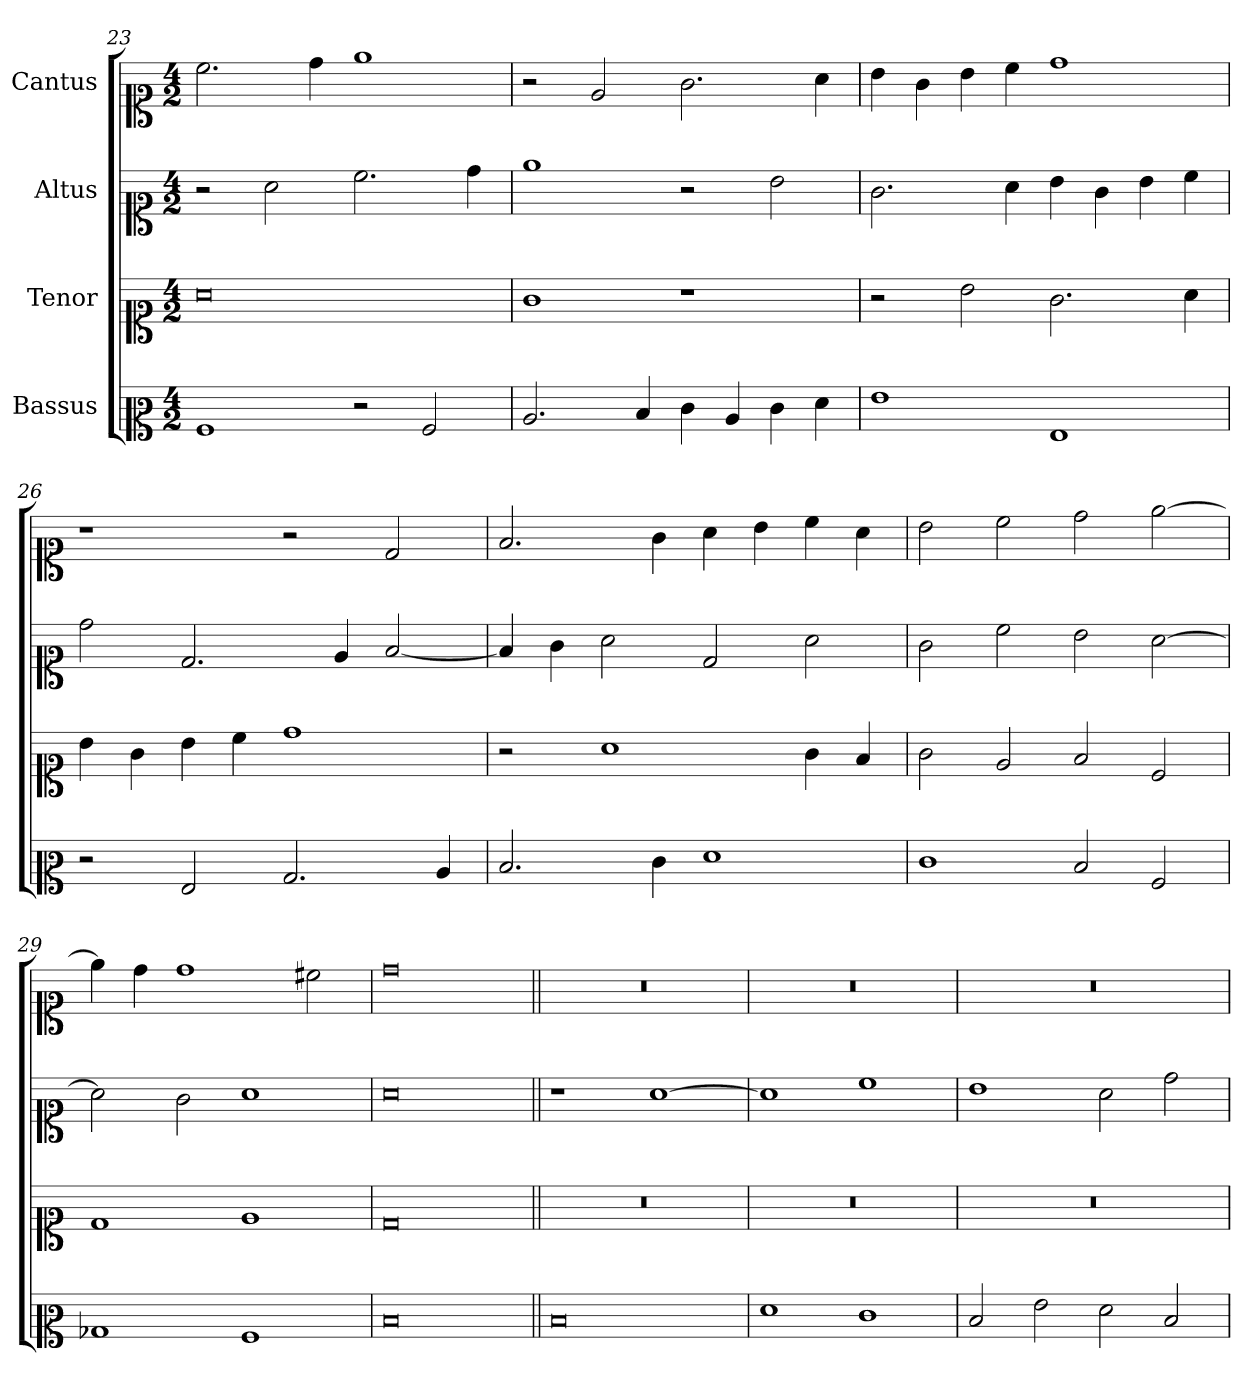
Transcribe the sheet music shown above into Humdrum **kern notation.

**kern	**kern	**kern	**kern
*part4	*part3	*part2	*part1
*staff4	*staff3	*staff2	*staff1
*I"Bassus	*I"Tenor	*I"Altus	*I"Cantus
*clefC2	*clefC1	*clefC1	*clefC1
*k[]	*k[]	*k[]	*k[]
*M4/2	*M4/2	*M4/2	*M4/2
=23	=23	=23	=23
1A/	0a\	2r	2.cc\
.	.	2a\	.
.	.	.	4dd\
2r	.	2.cc\	1ee\
2A/	.	.	.
.	.	4dd\	.
=24	=24	=24	=24
2.c/	1g\	1ee\	2r
.	.	.	2e/
4d/	.	.	.
4e\	1r	2r	2.g\
4c/	.	.	.
4e\	.	2b\	.
4f\	.	.	4a\
=25	=25	=25	=25
1g\	2r	2.g\	4b\
.	.	.	4g\
.	2b\	.	4b\
.	.	4a\	4cc\
1G/	2.g\	4b\	1dd\
.	.	4g\	.
.	.	4b\	.
.	4a\	4cc\	.
=26	=26	=26	=26
2r	4b\	2dd\	1r
.	4g\	.	.
2G/	4b\	2.d/	.
.	4cc\	.	.
2.B/	1dd\	.	2r
.	.	4e/	.
.	.	[2f/	2d/
4c/	.	.	.
=27	=27	=27	=27
2.d/	2r	4f/]	2.f/
.	.	4g\	.
.	1a\	2a\	.
4e\	.	.	4g\
1f\	.	2d/	4a\
.	.	.	4b\
.	4g\	2a\	4cc\
.	4f/	.	4a\
=28	=28	=28	=28
1e\	2g\	2g\	2b\
.	2e/	2cc\	2cc\
2d/	2f/	2b\	2dd\
2A/	2c/	[2a\	[2ee\
=29	=29	=29	=29
1B-X/	1d/	2a\]	4ee\]
.	.	.	4dd\
.	.	2g\	1dd\
1A/	1e/	1a\	.
.	.	.	2cc#X\
=30	=30	=30	=30
0d/	0d/	0a\	0dd\
=31||	=31||	=31||	=31||
0d/	0r	1r	0r
.	.	[1a\	.
=32	=32	=32	=32
1f\	0r	1a\]	0r
1e\	.	1cc\	.
=33	=33	=33	=33
2d/	0r	1b\	0r
2g\	.	.	.
2f\	.	2a\	.
2d/	.	2dd\	.
=	=	=	=
*-	*-	*-	*-
